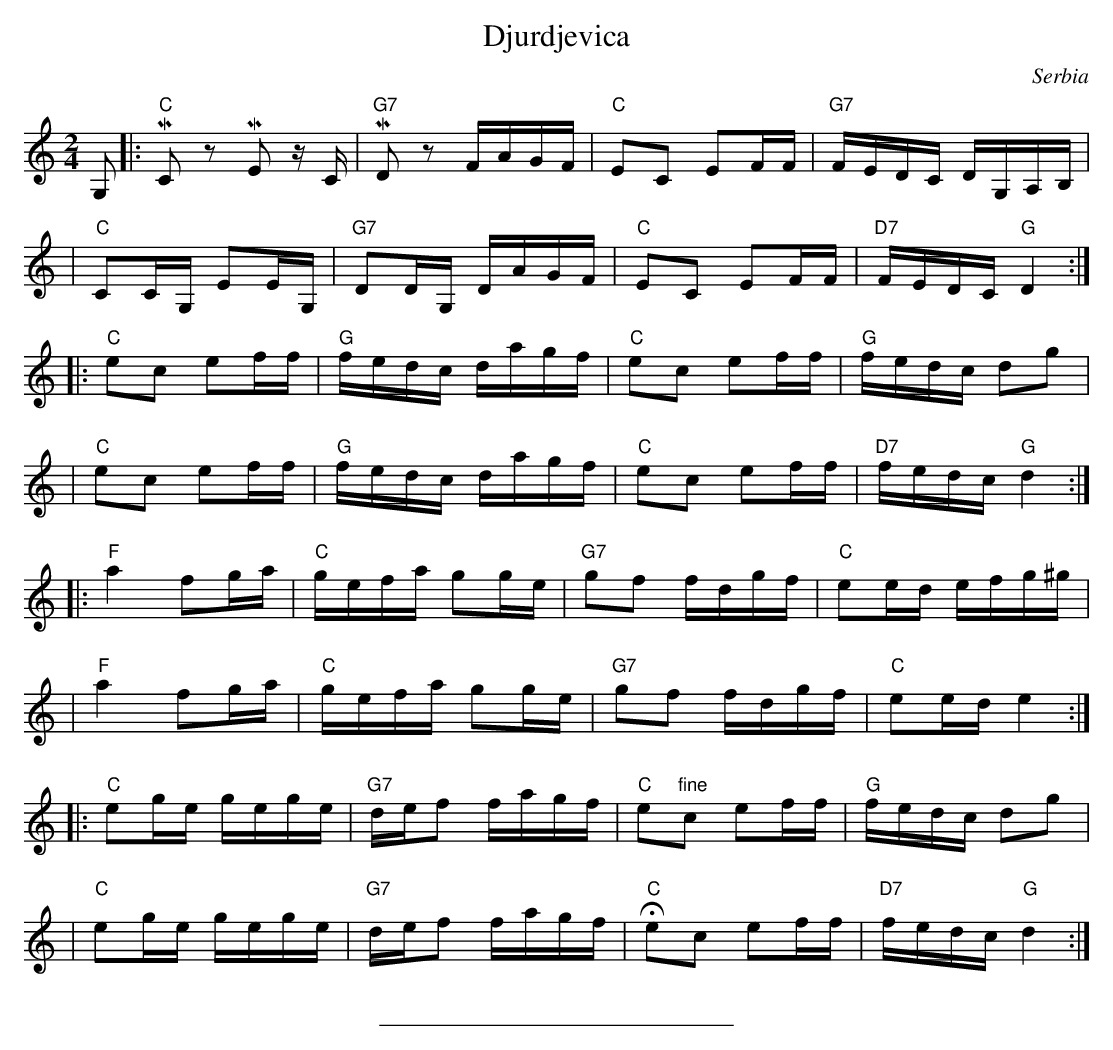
X:1
T: Djurdjevica
O: Serbia
M: 2/4
L: 1/16
K: C
G,2- \
|: "C"MC2z2 ME2z C- | "G7"MD2z2 FAGF | "C"E2C2 E2FF | "G7"FEDC DG,A,B, |
| "C"C2CG, E2EG, | "G7"D2DG, DAGF | "C"E2C2 E2FF | "D7"FEDC "G"D4 :|
|: "C"e2c2 e2ff | "G"fedc dagf | "C"e2c2 e2ff | "G"fedc d2g2 |
| "C"e2c2 e2ff | "G"fedc dagf | "C"e2c2 e2ff | "D7"fedc "G"d4 :|
|: "F"a4 f2ga | "C"gefa g2ge | "G7"g2f2 fdgf | "C"e2ed efg^g |
| "F"a4 f2ga | "C"gefa g2ge | "G7"g2f2 fdgf | "C"e2ed e4 :|
|: "C"e2ge gege | "G7"def2 fagf | "C"e2"fine"c2 e2ff | "G"fedc d2g2 |
| "C"e2ge gege | "G7"def2 fagf | "C"He2c2 e2ff | "D7"fedc "G"d4 :|
